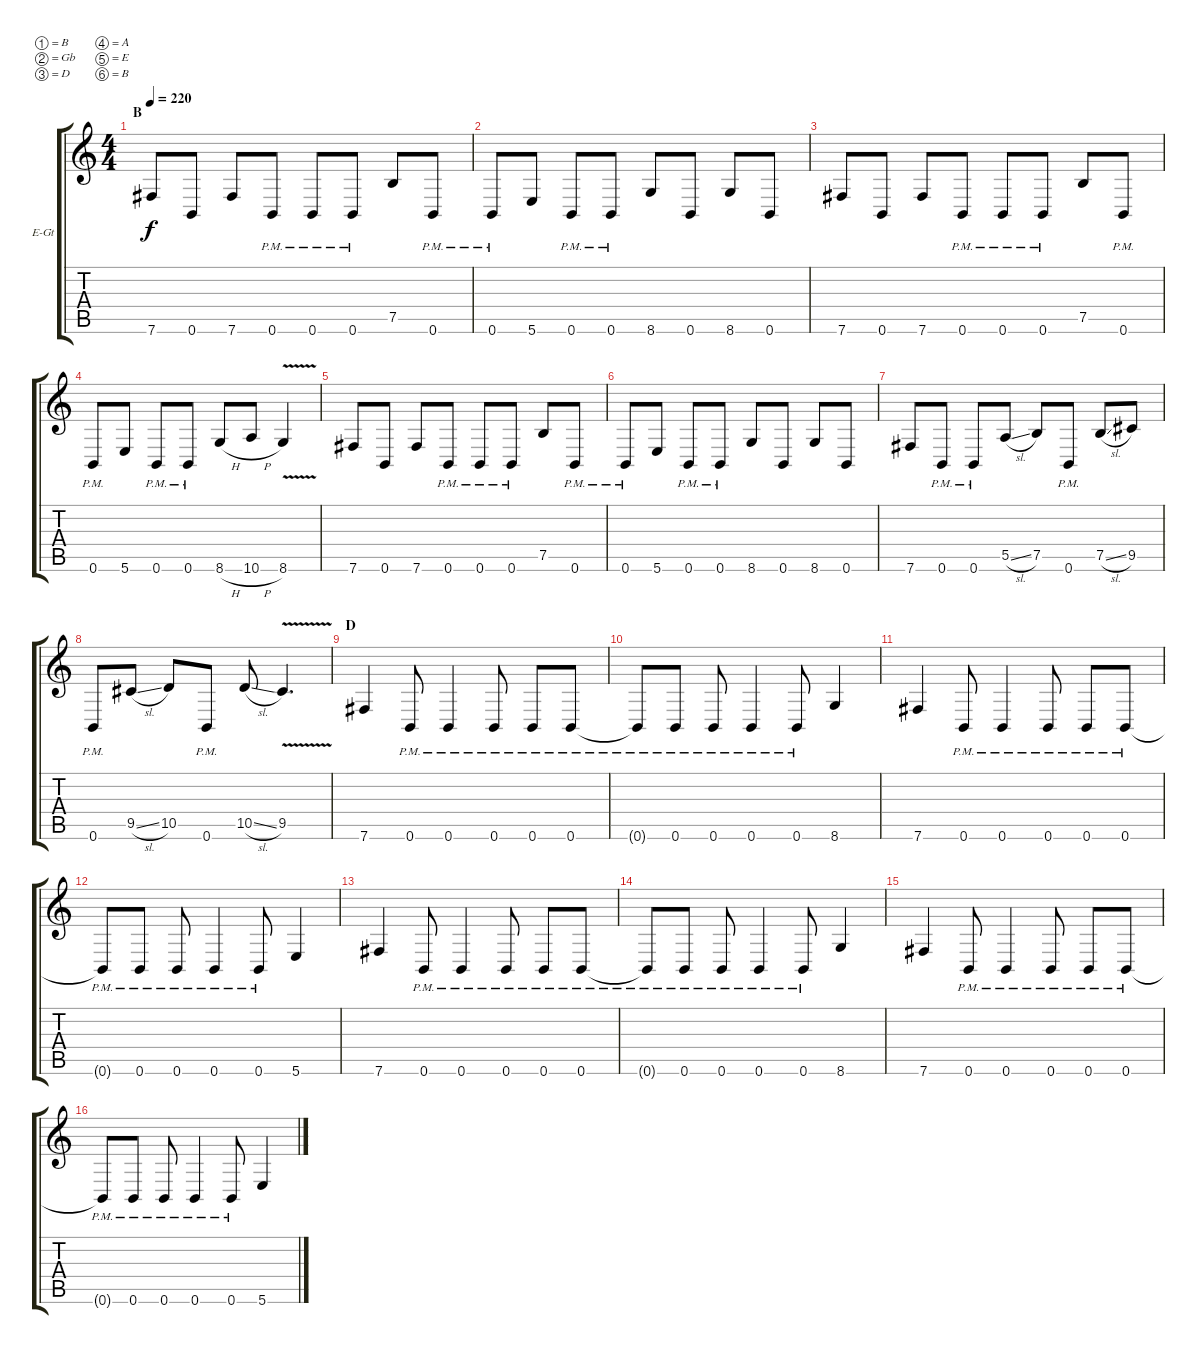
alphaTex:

\bracketExtendMode groupsimilarinstruments
\firstSystemTrackNameOrientation horizontal
\otherSystemsTrackNameOrientation horizontal
\track ("Rhythm Guitar" "E-Gt") {instrument distortionguitar}
\staff {score tabs}
\tuning (B3 Gb3 D3 A2 E2 B1)
\ts (4 4)
\section ("" "B")
\tempo 220
\clef g2
\ks c
7.6.8{dy f} 0.6.8 7.6.8 0.6{pm}.8 0.6{pm}.8 0.6{pm}.8 7.5.8 0.6{pm}.8 |
0.6{pm}.8 5.6.8 0.6{pm}.8 0.6{pm}.8 8.6.8 0.6.8 8.6.8 0.6.8 |
7.6.8 0.6.8 7.6.8 0.6{pm}.8 0.6{pm}.8 0.6{pm}.8 7.5.8 0.6{pm}.8 |
0.6{pm}.8 5.6.8 0.6{pm}.8 0.6{pm}.8 8.6{h}.8 10.6{h}.8 8.6{v}.4 |
7.6.8 0.6.8 7.6.8 0.6{pm}.8 0.6{pm}.8 0.6{pm}.8 7.5.8 0.6{pm}.8 |
0.6{pm}.8 5.6.8 0.6{pm}.8 0.6{pm}.8 8.6.8 0.6.8 8.6.8 0.6.8 |
7.6.8 0.6{pm}.8 0.6{pm}.8 5.5{sl}.8 7.5.8 0.6{pm}.8 7.5{sl}.8 9.5.8 |
0.6{pm}.8 9.5{sl}.8 10.5.8 0.6{pm}.8 10.5{sl}.8 9.5{v}.4{d} |
\section ("" "D")
7.6.4 0.6{pm}.8 0.6{pm}.4 0.6{pm}.8 0.6{pm}.8 0.6{pm}.8 |
0.6{pm t}.8 0.6{pm}.8 0.6{pm}.8 0.6{pm}.4 0.6{pm}.8 8.6.4 |
7.6.4 0.6{pm}.8 0.6{pm}.4 0.6{pm}.8 0.6{pm}.8 0.6{pm}.8 |
0.6{pm t}.8 0.6{pm}.8 0.6{pm}.8 0.6{pm}.4 0.6{pm}.8 5.6.4 |
7.6.4 0.6{pm}.8 0.6{pm}.4 0.6{pm}.8 0.6{pm}.8 0.6{pm}.8 |
0.6{pm t}.8 0.6{pm}.8 0.6{pm}.8 0.6{pm}.4 0.6{pm}.8 8.6.4 |
7.6.4 0.6{pm}.8 0.6{pm}.4 0.6{pm}.8 0.6{pm}.8 0.6{pm}.8 |
0.6{pm t}.8 0.6{pm}.8 0.6{pm}.8 0.6{pm}.4 0.6{pm}.8 5.6.4
